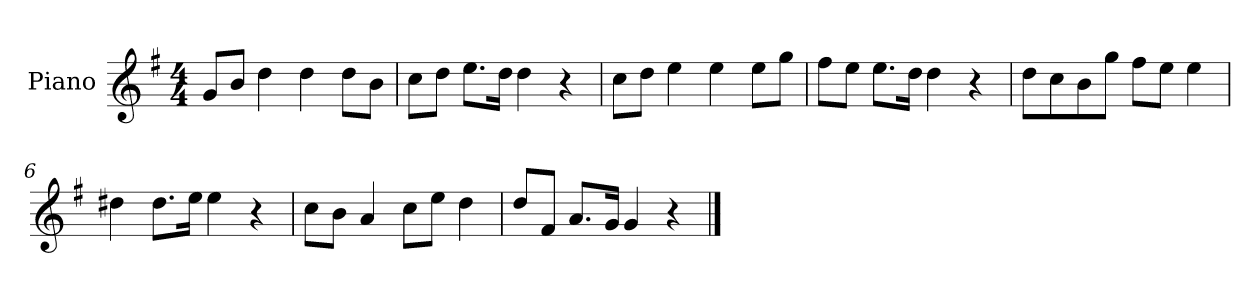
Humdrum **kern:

**kern
*part1
*staff1
*I"Piano
*I'P-no
*clefG2
*k[f#]
*M4/4
*MM90
=1
8g/L
8b/J
4dd\
4dd\
8dd\L
8b\J
=2
8cc\L
8dd\J
8.ee\L
16dd\Jk
4dd\
4r
=3
8cc\L
8dd\J
4ee\
4ee\
8ee\L
8gg\J
=4
8ff#\L
8ee\J
8.ee\L
16dd\Jk
4dd\
4r
=5
8dd\L
8cc\
8b\
8gg\J
8ff#\L
8ee\J
4ee\
=6
4dd#X\
8.dd#\L
16ee\Jk
4ee\
4r
!!LO:LB:g=z
=7
8cc\L
8b\J
4a/
8cc\L
8ee\J
4dd\
=8
8dd/L
8f#/J
8.a/L
16g/Jk
4g/
4r
==
*-
